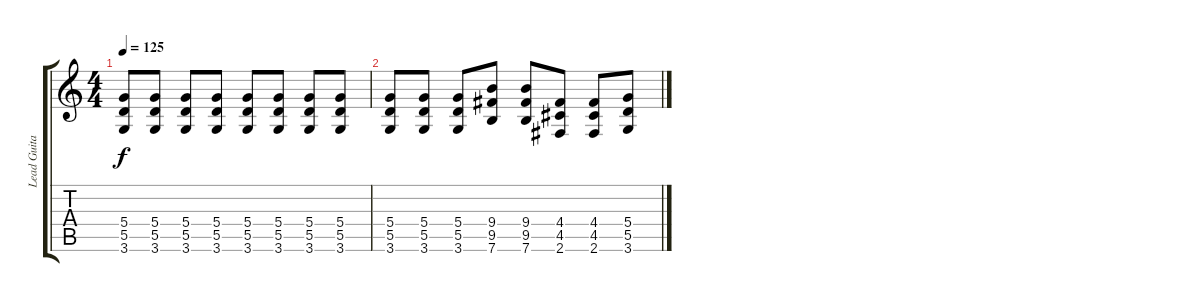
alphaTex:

\track ("Lead Guitar " "Lead Guita") {instrument acousticguitarsteel}
\staff {score tabs}
\tuning (E4 B3 G3 D3 A2 E2) {hide}
\ts (4 4)
\tempo 125
\clef g2
\ks c
(5.4 5.5 3.6).8{dy f} (5.4 5.5 3.6).8 (5.4 5.5 3.6).8 (5.4 5.5 3.6).8 (5.4 5.5 3.6).8 (5.4 5.5 3.6).8 (5.4 5.5 3.6).8 (5.4 5.5 3.6).8 |
(5.4 5.5 3.6).8 (5.4 5.5 3.6).8 (5.4 5.5 3.6).8 (9.4 9.5 7.6).8 (9.4 9.5 7.6).8 (4.4 4.5 2.6).8 (4.4 4.5 2.6).8 (5.4 5.5 3.6).8
